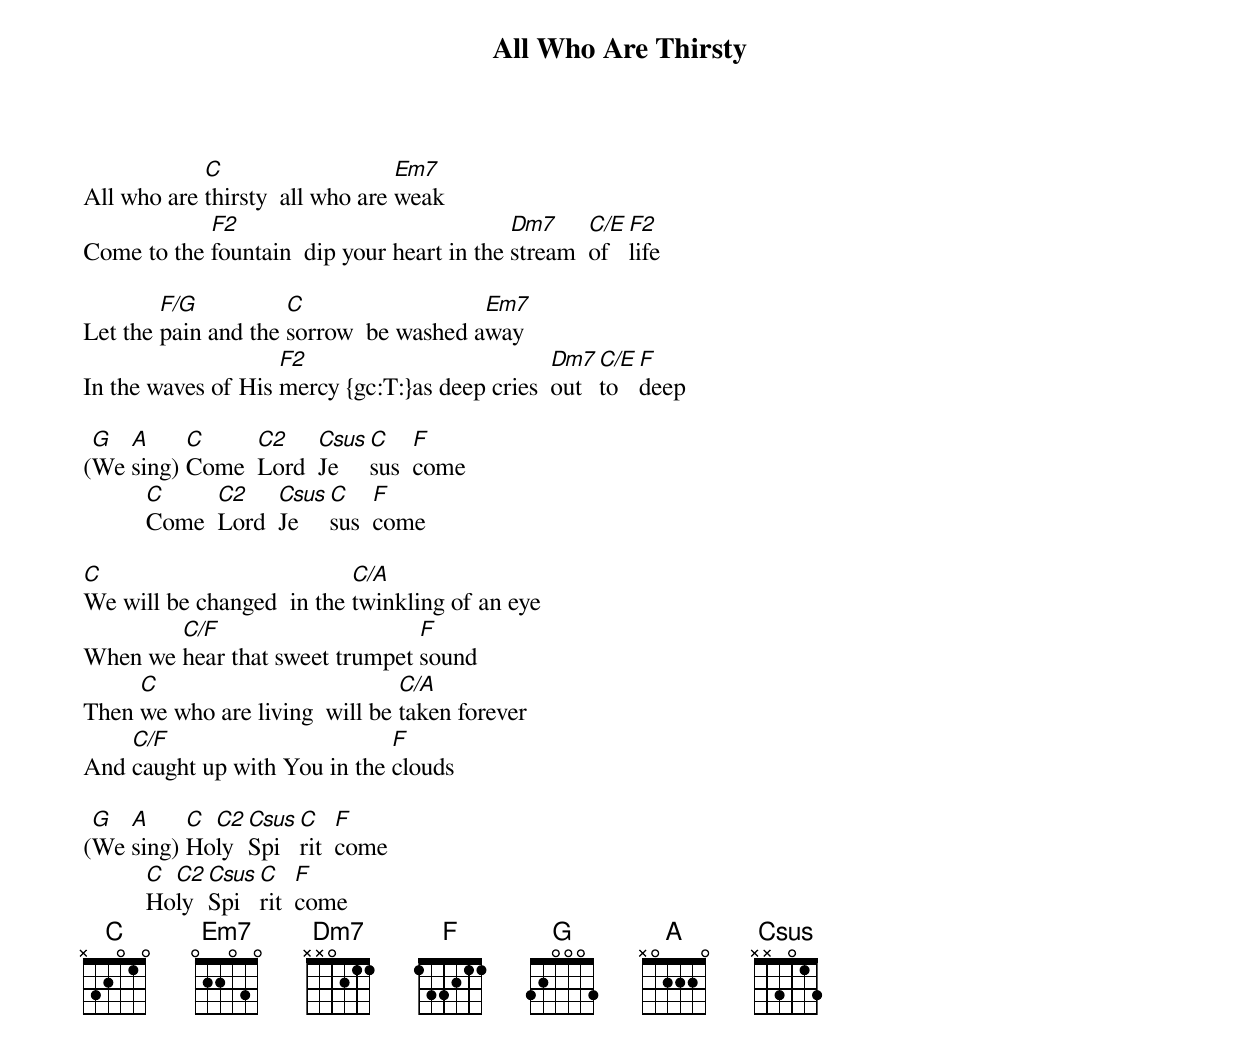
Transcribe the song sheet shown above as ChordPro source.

{title: All Who Are Thirsty}
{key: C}
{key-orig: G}
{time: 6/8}
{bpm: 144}
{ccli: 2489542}
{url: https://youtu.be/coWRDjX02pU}
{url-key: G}
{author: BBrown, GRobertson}
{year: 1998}
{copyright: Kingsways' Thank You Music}

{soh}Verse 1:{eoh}
All who are [C]thirsty  all who are [Em7]weak
Come to the [F2]fountain  dip your heart in the [Dm7]stream  [C/E]of  [F2]life

Let the [F/G]pain and the [C]sorrow  be washed a[Em7]way
In the waves of His [F2]mercy {gc:T:}as deep cries  [Dm7]out  [C/E]to  [F]deep

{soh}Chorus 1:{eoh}
([G]We [A]sing) [C]Come  [C2]Lord  [Csus]Je[C]sus  [F]come
          [C]Come  [C2]Lord  [Csus]Je[C]sus  [F]come

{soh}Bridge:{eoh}
[C]We will be changed  in the [C/A]twinkling of an eye
When we [C/F]hear that sweet trumpet [F]sound
Then [C]we who are living  will be [C/A]taken forever
And [C/F]caught up with You in the [F]clouds

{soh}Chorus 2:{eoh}
([G]We [A]sing) [C]Ho[C2]ly  [Csus]Spi[C]rit  [F]come
          [C]Ho[C2]ly  [Csus]Spi[C]rit  [F]come
